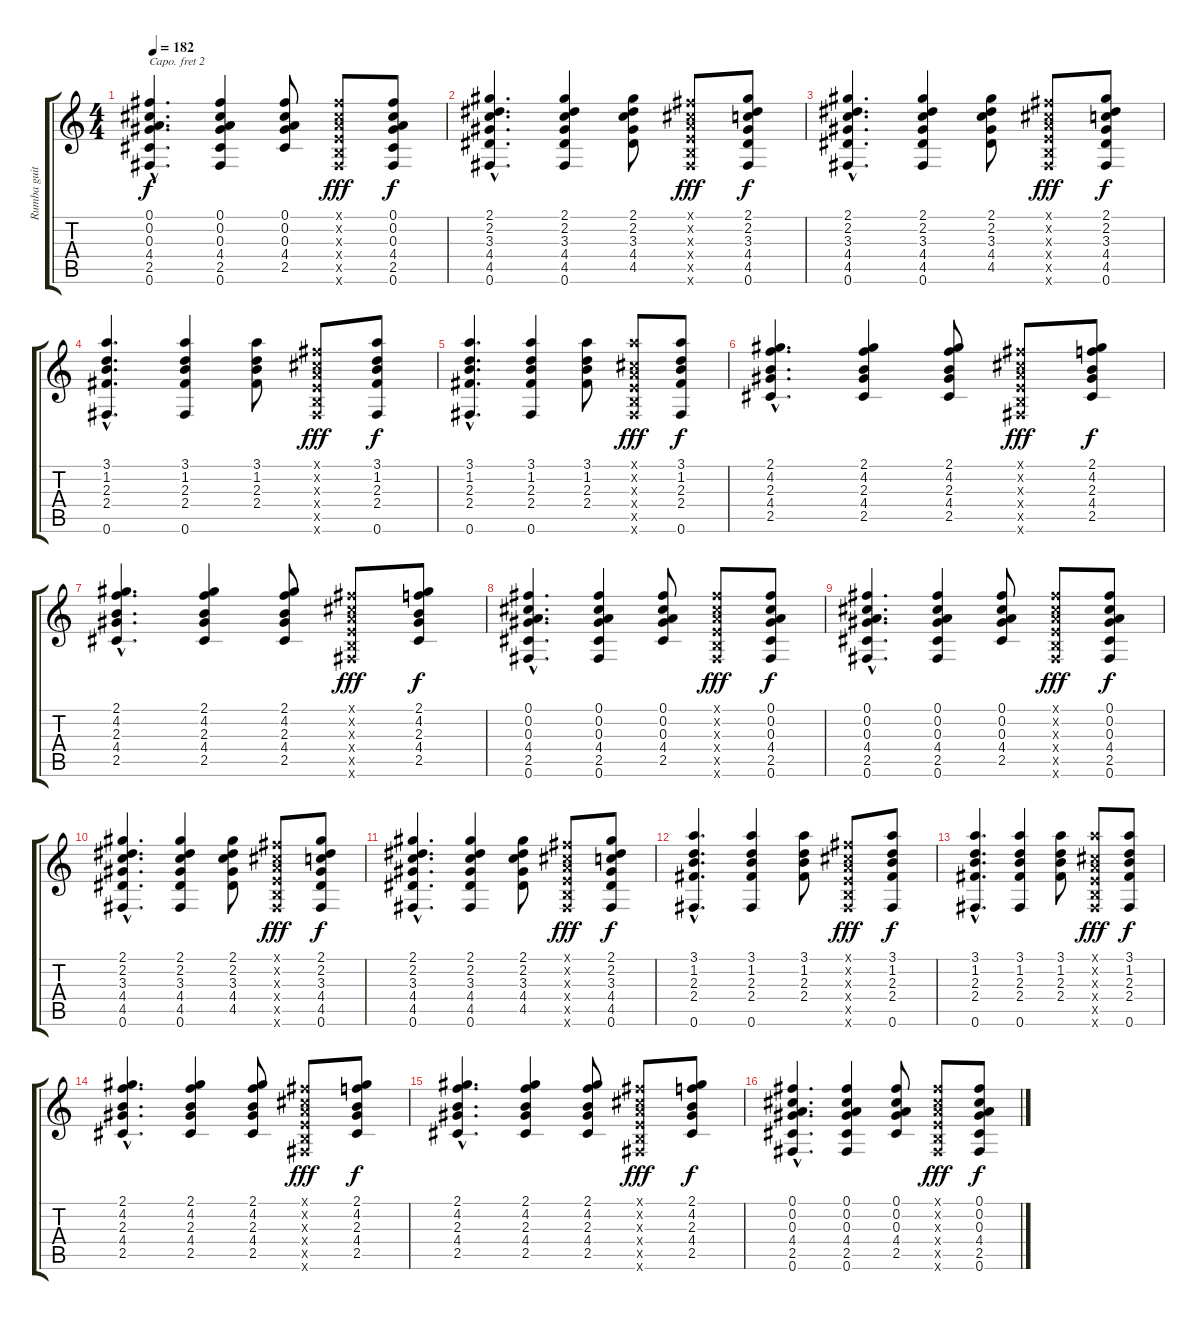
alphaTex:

\track ("Rumba guitar" "Rumba guit") {instrument acousticguitarnylon}
\staff {score tabs}
\capo 2
\tuning (E4 B3 G3 D3 A2 E2) {hide}
\ts (4 4)
\tempo 182
\clef g2
\ks c
(0.1{hac} 0.2{hac} 0.3{hac} 4.4{hac} 2.5{hac} 0.6{hac}).4{d dy f} (0.1 0.2 0.3 4.4 2.5 0.6).4 (0.1 0.2 0.3 4.4 2.5).8 (0.1{x} 0.2{x} 0.3{x} 0.4{x} 0.5{x} 0.6{x}).8{dy fff} (0.1 0.2 0.3 4.4 2.5 0.6).8{dy f} |
(2.1{hac} 2.2{hac} 3.3{hac} 4.4{hac} 4.5{hac} 0.6{hac}).4{d} (2.1 2.2 3.3 4.4 4.5 0.6).4 (2.1 2.2 3.3 4.4 4.5).8 (0.1{x} 0.2{x} 0.3{x} 0.4{x} 0.5{x} 0.6{x}).8{dy fff} (2.1 2.2 3.3 4.4 4.5 0.6).8{dy f} |
(2.1{hac} 2.2{hac} 3.3{hac} 4.4{hac} 4.5{hac} 0.6{hac}).4{d} (2.1 2.2 3.3 4.4 4.5 0.6).4 (2.1 2.2 3.3 4.4 4.5).8 (0.1{x} 0.2{x} 0.3{x} 0.4{x} 0.5{x} 0.6{x}).8{dy fff} (2.1 2.2 3.3 4.4 4.5 0.6).8{dy f} |
(3.1{hac} 1.2{hac} 2.3{hac} 2.4{hac} 0.6{hac}).4{d} (3.1 1.2 2.3 2.4 0.6).4 (3.1 1.2 2.3 2.4).8 (0.1{x} 0.2{x} 0.3{x} 0.4{x} 0.5{x} 0.6{x}).8{dy fff} (3.1 1.2 2.3 2.4 0.6).8{dy f} |
(3.1{hac} 1.2{hac} 2.3{hac} 2.4{hac} 0.6{hac}).4{d} (3.1 1.2 2.3 2.4 0.6).4 (3.1 1.2 2.3 2.4).8 (3.1{x} 0.2{x} 0.3{x} 0.4{x} 0.5{x} 0.6{x}).8{dy fff} (3.1 1.2 2.3 2.4 0.6).8{dy f} |
(2.1{hac} 4.2{hac} 2.3{hac} 4.4{hac} 2.5{hac}).4{d} (2.1 4.2 2.3 4.4 2.5).4 (2.1 4.2 2.3 4.4 2.5).8 (0.1{x} 0.2{x} 0.3{x} 0.4{x} 0.5{x} 0.6{x}).8{dy fff} (2.1 4.2 2.3 4.4 2.5).8{dy f} |
(2.1{hac} 4.2{hac} 2.3{hac} 4.4{hac} 2.5{hac}).4{d} (2.1 4.2 2.3 4.4 2.5).4 (2.1 4.2 2.3 4.4 2.5).8 (0.1{x} 0.2{x} 0.3{x} 0.4{x} 0.5{x} 0.6{x}).8{dy fff} (2.1 4.2 2.3 4.4 2.5).8{dy f} |
(0.1{hac} 0.2{hac} 0.3{hac} 4.4{hac} 2.5{hac} 0.6{hac}).4{d} (0.1 0.2 0.3 4.4 2.5 0.6).4 (0.1 0.2 0.3 4.4 2.5).8 (0.1{x} 0.2{x} 0.3{x} 0.4{x} 0.5{x} 0.6{x}).8{dy fff} (0.1 0.2 0.3 4.4 2.5 0.6).8{dy f} |
(0.1{hac} 0.2{hac} 0.3{hac} 4.4{hac} 2.5{hac} 0.6{hac}).4{d} (0.1 0.2 0.3 4.4 2.5 0.6).4 (0.1 0.2 0.3 4.4 2.5).8 (0.1{x} 0.2{x} 0.3{x} 0.4{x} 0.5{x} 0.6{x}).8{dy fff} (0.1 0.2 0.3 4.4 2.5 0.6).8{dy f} |
(2.1{hac} 2.2{hac} 3.3{hac} 4.4{hac} 4.5{hac} 0.6{hac}).4{d} (2.1 2.2 3.3 4.4 4.5 0.6).4 (2.1 2.2 3.3 4.4 4.5).8 (0.1{x} 0.2{x} 0.3{x} 0.4{x} 0.5{x} 0.6{x}).8{dy fff} (2.1 2.2 3.3 4.4 4.5 0.6).8{dy f} |
(2.1{hac} 2.2{hac} 3.3{hac} 4.4{hac} 4.5{hac} 0.6{hac}).4{d} (2.1 2.2 3.3 4.4 4.5 0.6).4 (2.1 2.2 3.3 4.4 4.5).8 (0.1{x} 0.2{x} 0.3{x} 0.4{x} 0.5{x} 0.6{x}).8{dy fff} (2.1 2.2 3.3 4.4 4.5 0.6).8{dy f} |
(3.1{hac} 1.2{hac} 2.3{hac} 2.4{hac} 0.6{hac}).4{d} (3.1 1.2 2.3 2.4 0.6).4 (3.1 1.2 2.3 2.4).8 (0.1{x} 0.2{x} 0.3{x} 0.4{x} 0.5{x} 0.6{x}).8{dy fff} (3.1 1.2 2.3 2.4 0.6).8{dy f} |
(3.1{hac} 1.2{hac} 2.3{hac} 2.4{hac} 0.6{hac}).4{d} (3.1 1.2 2.3 2.4 0.6).4 (3.1 1.2 2.3 2.4).8 (3.1{x} 0.2{x} 0.3{x} 0.4{x} 0.5{x} 0.6{x}).8{dy fff} (3.1 1.2 2.3 2.4 0.6).8{dy f} |
(2.1{hac} 4.2{hac} 2.3{hac} 4.4{hac} 2.5{hac}).4{d} (2.1 4.2 2.3 4.4 2.5).4 (2.1 4.2 2.3 4.4 2.5).8 (0.1{x} 0.2{x} 0.3{x} 0.4{x} 0.5{x} 0.6{x}).8{dy fff} (2.1 4.2 2.3 4.4 2.5).8{dy f} |
(2.1{hac} 4.2{hac} 2.3{hac} 4.4{hac} 2.5{hac}).4{d} (2.1 4.2 2.3 4.4 2.5).4 (2.1 4.2 2.3 4.4 2.5).8 (0.1{x} 0.2{x} 0.3{x} 0.4{x} 0.5{x} 0.6{x}).8{dy fff} (2.1 4.2 2.3 4.4 2.5).8{dy f} |
(0.1{hac} 0.2{hac} 0.3{hac} 4.4{hac} 2.5{hac} 0.6{hac}).4{d} (0.1 0.2 0.3 4.4 2.5 0.6).4 (0.1 0.2 0.3 4.4 2.5).8 (0.1{x} 0.2{x} 0.3{x} 0.4{x} 0.5{x} 0.6{x}).8{dy fff} (0.1 0.2 0.3 4.4 2.5 0.6).8{dy f}
